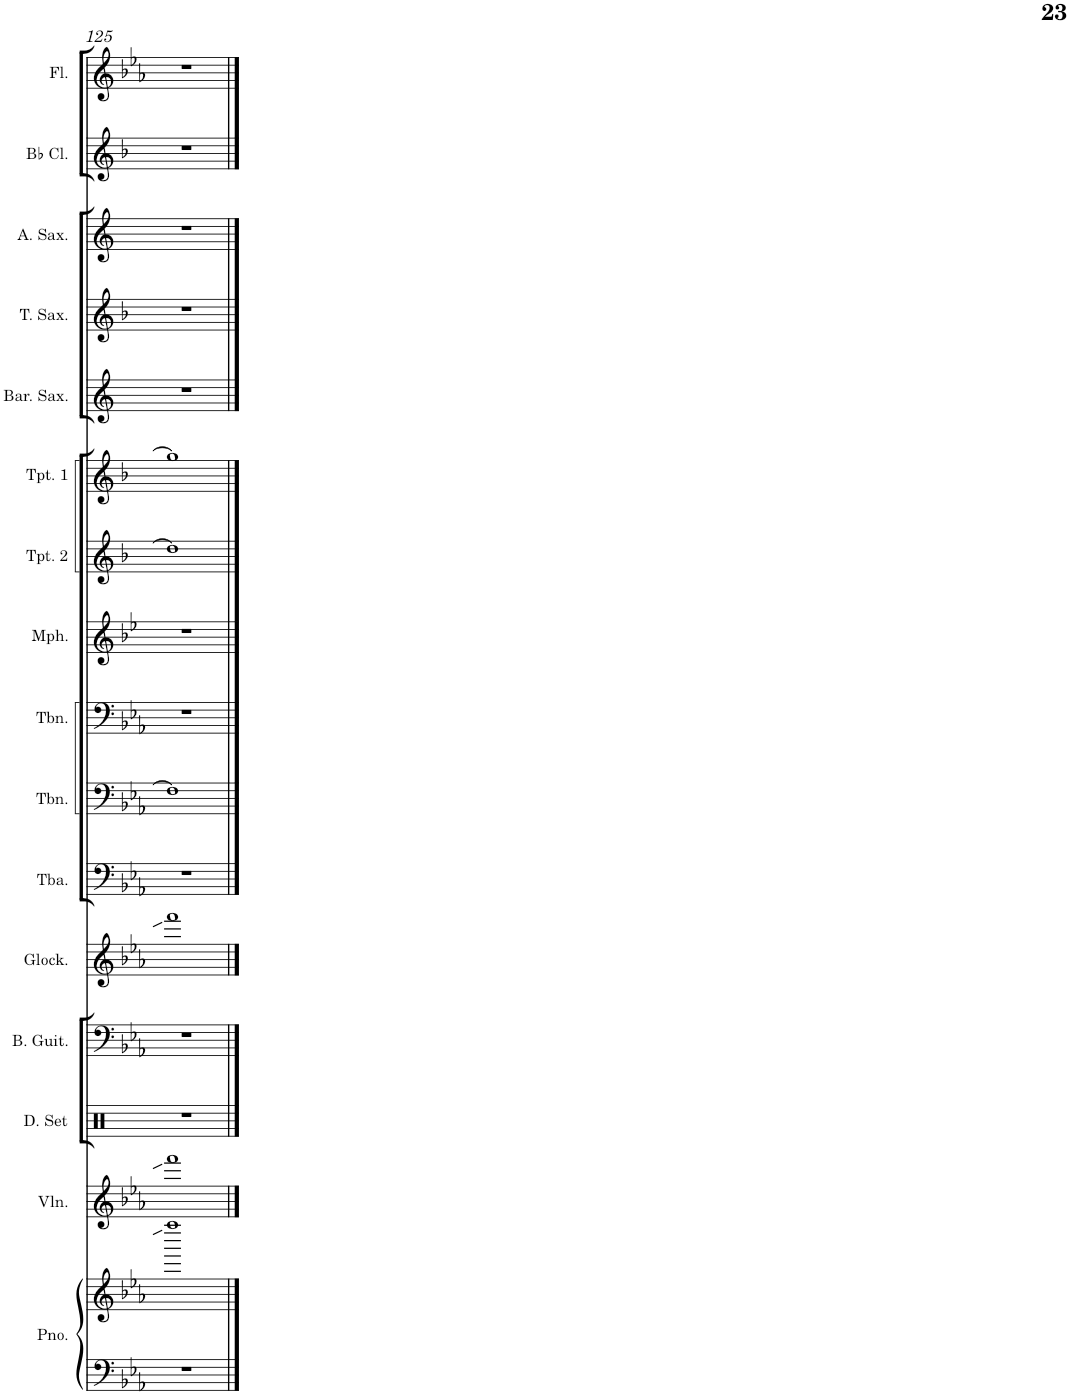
**kern	**kern	**kern	**kern	**kern	**kern	**kern	**kern	**kern	**kern	**kern	**kern	**kern	**kern	**kern	**kern	**kern
*part16	*part16	*part15	*part14	*part13	*part12	*part11	*part10	*part9	*part8	*part7	*part6	*part5	*part4	*part3	*part2	*part1
*staff17	*staff16	*staff15	*staff14	*staff13	*staff12	*staff11	*staff10	*staff9	*staff8	*staff7	*staff6	*staff5	*staff4	*staff3	*staff2	*staff1
*I"Piano	*	*I"Violin	*I"Drumset	*I"Bass Guitar	*I"Glockenspiel	*I"Tuba	*I"Trombone	*I"Trombone	*I"Mellophone	*I"Trumpet 2	*I"Trumpet 1	*I"Baritone Sax	*I"Tenor Sax	*I"Alto Sax	*I"Bb Clarinet	*I"Flute
*I'Pno.	*	*I'Vln.	*I'D. Set	*I'B. Guit.	*I'Glock.	*I'Tba.	*I'Tbn.	*I'Tbn.	*I'Mph.	*I'Tpt. 2	*I'Tpt. 1	*I'Bar. Sax.	*I'T. Sax.	*I'A. Sax.	*I'Bb Cl.	*I'Fl.
!!LO:PB:g=z
*clefF4	*clefG2	*clefG2	*clefX	*clefF4	*clefG2	*clefF4	*clefF4	*clefF4	*clefG2	*clefG2	*clefG2	*clefG2	*clefG2	*clefG2	*clefG2	*clefG2
*	*	*	*	*Trd7c12	*Trd-14c-24	*	*	*	*Trd4c7	*Trd1c2	*Trd1c2	*Trd12c21	*Trd8c14	*Trd5c9	*Trd1c2	*
*k[b-e-a-]	*k[b-e-a-]	*k[b-e-a-]	*k[]	*k[b-e-a-]	*k[b-e-a-]	*k[b-e-a-]	*k[b-e-a-]	*k[b-e-a-]	*k[b-e-]	*k[b-]	*k[b-]	*k[]	*k[b-]	*k[]	*k[b-]	*k[b-e-a-]
*M4/4	*M4/4	*M4/4	*M4/4	*M4/4	*M4/4	*M4/4	*M4/4	*M4/4	*M4/4	*M4/4	*M4/4	*M4/4	*M4/4	*M4/4	*M4/4	*M4/4
=125	=125	=125	=125	=125	=125	=125	=125	=125	=125	=125	=125	=125	=125	=125	=125	=125
1r	1ffff	1fff	1r	1r	1fff	1r	1F]	1r	1r	1dd]	1gg-]	1r	1r	1r	1r	1r
==	==	==	==	==	==	==	==	==	==	==	==	==	==	==	==	==
*-	*-	*-	*-	*-	*-	*-	*-	*-	*-	*-	*-	*-	*-	*-	*-	*-
